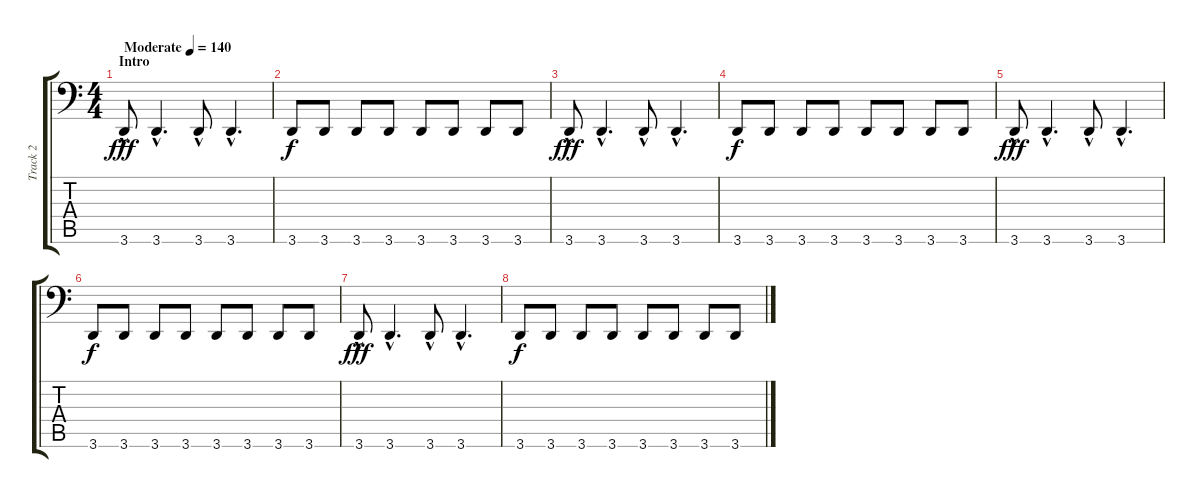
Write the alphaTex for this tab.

\track ("Track 2" "Track 2") {instrument overdrivenguitar}
\staff {score tabs}
\tuning (C3 G2 D2 A1 E1 B0) {hide}
\ts (4 4)
\section ("" "Intro")
\tempo (140 "Moderate")
\clef f4
\ks c
3.6{hac}.8{dy fff instrument overdrivenguitar} 3.6{hac}.4{d} 3.6{hac}.8 3.6{hac}.4{d} |
3.6.8{dy f} 3.6.8 3.6.8 3.6.8 3.6.8 3.6.8 3.6.8 3.6.8 |
3.6{hac}.8{dy fff} 3.6{hac}.4{d} 3.6{hac}.8 3.6{hac}.4{d} |
3.6.8{dy f} 3.6.8 3.6.8 3.6.8 3.6.8 3.6.8 3.6.8 3.6.8 |
3.6{hac}.8{dy fff} 3.6{hac}.4{d} 3.6{hac}.8 3.6{hac}.4{d} |
3.6.8{dy f} 3.6.8 3.6.8 3.6.8 3.6.8 3.6.8 3.6.8 3.6.8 |
3.6{hac}.8{dy fff} 3.6{hac}.4{d} 3.6{hac}.8 3.6{hac}.4{d} |
3.6.8{dy f} 3.6.8 3.6.8 3.6.8 3.6.8 3.6.8 3.6.8 3.6.8
